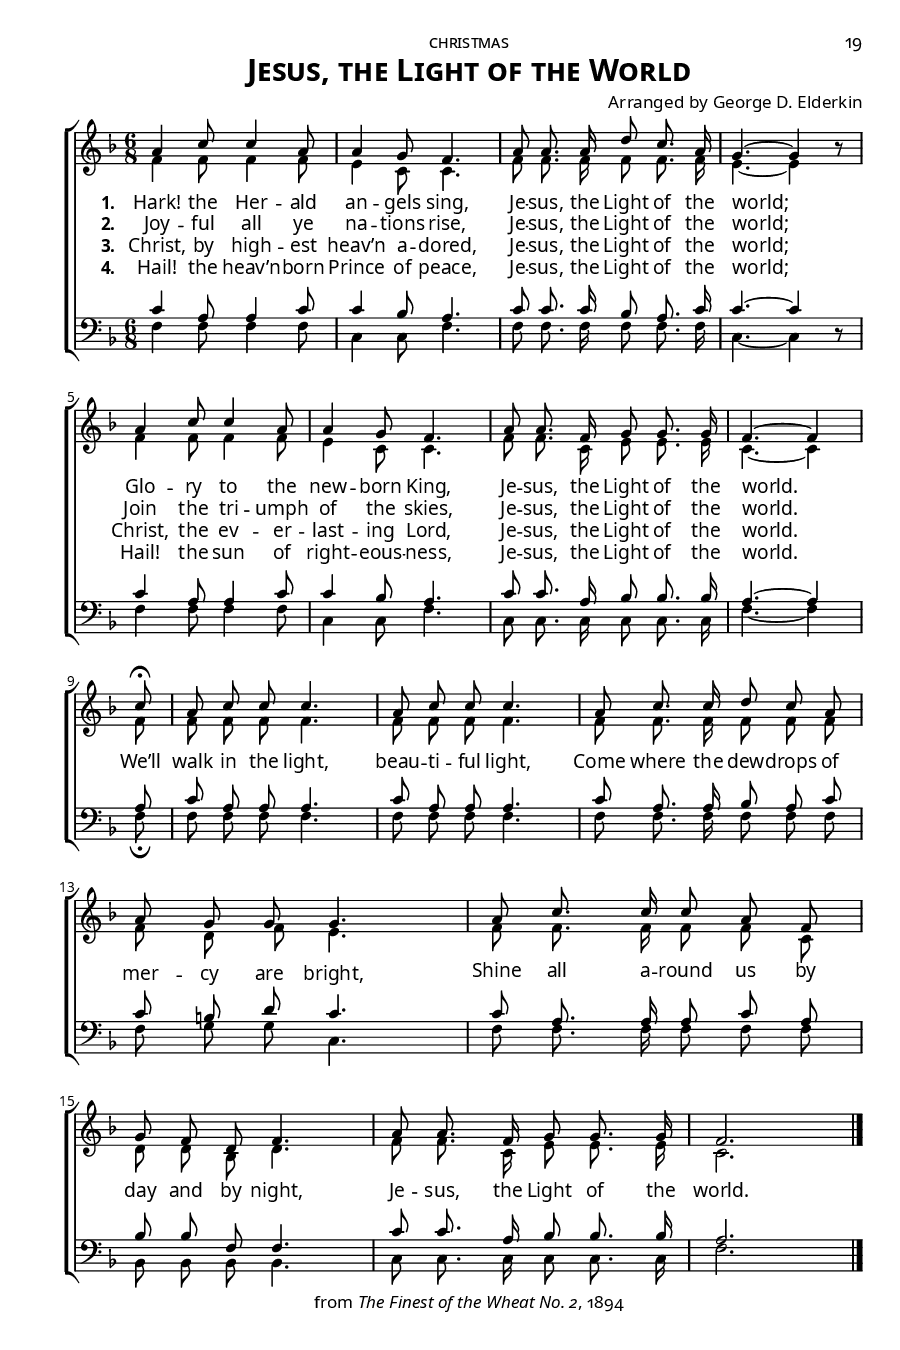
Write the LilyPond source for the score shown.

\version "2.14.2"
\include "util.ly"
\header {
  title = \markup{\override #'(font-name . "Garamond Premier Pro Semibold"){ \abs-fontsize #15 \smallCapsOldStyle"Jesus, the Light of the World"}}
  composer = \markup\oldStyleNum"Arranged by George D. Elderkin"
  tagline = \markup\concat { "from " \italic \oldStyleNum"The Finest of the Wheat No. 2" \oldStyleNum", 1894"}
}
\paper {
  %print-all-headers = ##f
  paper-height = 9\in
  paper-width = 6\in
  indent = 0\in
  %system-system-spacing = #'((basic-distance . 10) (padding . 0))
  %system-system-spacing =
  %  #'((basic-distance . 0)
  %     (minimum-distance . 0)
  %     (padding . -0.35)
  %     (stretchability . 100))
  ragged-last-bottom = ##f
  ragged-bottom = ##f
  two-sided = ##t
  inner-margin = 0.5\in
  outer-margin = 0.25\in
  top-margin = 0.25\in
  bottom-margin = 0.25\in
  first-page-number = #019
  print-first-page-number = ##t
  headerLine = \markup{\override #'(font-name . "Garamond Premier Pro") \smallCapsOldStyle"christmas"}
  oddHeaderMarkup = \markup\fill-line{
     \override #'(font-name . "Garamond Premier Pro")\abs-fontsize #8.5
     \combine 
        \fill-line{"" \on-the-fly #print-page-number-check-first
        \oldStylePageNum""
        }
        \fill-line{\headerLine}
  }
  evenHeaderMarkup = \markup {
     \override #'(font-name . "Garamond Premier Pro")\abs-fontsize #8.5
     \combine
        \on-the-fly #print-page-number-check-first
        \oldStylePageNum""
        \fill-line{\headerLine}
  }
}
#(set-global-staff-size 15) \paper{ #(define fonts (make-pango-font-tree "GoudyOlSt BT" "Garamond Premier Pro" "Garamond Premier Pro" (/ 15 20))) }
global = {
  \key f \major
  \time 6/8
  \autoBeamOff
}

sopMusic = \relative c'' {
  a4 c8 c4 a8 |
  a4 g8 f4. |
  a8 a8. a16 d8 c8. a16 |
  g4.~ g4 b8\rest |
  a4 c8 c4 a8 |
  a4 g8 f4. |
  
  a8 a8. f16 g8 g8. g16 |
  \partial 8*5 f4.~ f4 | \break
  \partial 8 c'8\fermata |
  a8 c c c4. |
  a8 c c c4. |
  a8 c8. c16
  
  d8 c a |
  a g g g4. |
  a8 c8. c16 c8 a f |
  g f d f4.
  a8 a8. f16 g8 g8. g16 |
  f2. \bar "|."
}
sopWords = \lyricmode {
  
}

altoMusic = \relative c' {
  f4 f8 f4 f8 |
  e4 c8 c4. |
  f8 f8. f16 f8 f8. f16 |
  e4.~ e4 s8 |
  f4 f8 f4 f8 |
  e4 c8 c4. |
  
  f8 f8. c16 e8 e8. e16 |
  c4.~ c4 |
  f8 |
  f8 f f f4. |
  f8 f f f4. |
  f8 f8. f16 
  
  f8 f f |
  f d f e4. |
  f8 f8. f16 f8 f c |
  d d bes d4. |
  
  f8 f8. c16 e8 e8. e16 |
  c2. \bar "|."
}
altoWords = \lyricmode {
  \set stanza = #"1. "
  Hark! the Her -- ald an -- gels sing,
  Je -- sus, the Light of the world;
  Glo -- ry to the new -- born King,
  Je -- sus, the Light of the world.
  
  \dropLyricsIV
  We’ll walk in the light,
  beau -- ti -- ful light,
  Come where the dew -- drops of mer -- cy are bright,
  \raiseLyrics
  Shine all a -- round us by day and by night,
  Je -- sus, the Light of the world.
}
altoWordsII = \lyricmode {
%\markup\italic
  \set stanza = #"2. "
  Joy -- ful all ye na -- tions rise,
  Je -- sus, the Light of the world;
  Join the tri -- umph of the skies,
  Je -- sus, the Light of the world.
}
altoWordsIII = \lyricmode {
  \set stanza = #"3. "
  Christ, by high -- est heav’n a -- dored,
  Je -- sus, the Light of the world;
  Christ, the ev -- er -- last -- ing Lord,
  Je -- sus, the Light of the world.
}
altoWordsIV = \lyricmode {
  \set stanza = #"4. "
  Hail! the heav’n -- born Prince of peace,
  Je -- sus, the Light of the world;
  Hail! the sun of right -- eous -- ness,
  Je -- sus, the Light of the world.
}
altoWordsV = \lyricmode {
  \set stanza = #"5. "
  \set ignoreMelismata = ##t
}
altoWordsVI = \lyricmode {
  \set stanza = #"6. "
  \set ignoreMelismata = ##t
}
tenorMusic = \relative c' {
  c4 a8 a4 c8 |
  c4 bes8 a4. |
  c8 c8. c16 bes8 a8. c16 |
  c4.~ c4 s8 |
  c4 a8 a4 c8 |
  c4 bes8 a4. |
  
  c8 c8. a16 bes8 bes8. bes16 |
  a4.~ a4 |
  a8 |
  c8 a a a4. |
  c8 a a a4. |
  c8 a8. a16 
  
  bes8 a c |
  c b d c4. |
  c8 a8. a16 a8 c a |
  bes bes f f4. |
  
  c'8 c8. a16 bes8 bes8. bes16 |
  a2. \bar "|."
}
tenorWords = \lyricmode {

}

bassMusic = \relative c {
  f4 f8 f4 f8 |
  c4 c8 f4. |
  f8 f8. f16 f8 f8. f16 |
  c4.~ c4 d8\rest |
  f4 f8 f4 f8 |
  c4 c8 f4. |
  
  c8 c8. c16 c8 c8. c16 |
  f4.~ f4 |
  f8\fermata |
  f8 f f f4. |
  f8 f f f4. |
  f8 f8. f16
  
  f8 f f |
  f g g c,4. |
  f8 f8. f16 f8 f f |
  bes, bes bes bes4. |
  
  c8 c8. c16 c8 c8. c16 |
  f2. \bar "|."
}
bassWords = \lyricmode {

}

pianoRH = \relative c' {
  
}
pianoLH = \relative c' {
  
}

\score {
  <<
   \new ChoirStaff <<
    \new Staff = women <<
      \new Voice = "sopranos" { \voiceOne << \global \sopMusic >> }
      \new Voice = "altos" { \voiceTwo << \global \altoMusic >> }
    >>
    \new Lyrics \with { alignAboveContext = #"women" \override VerticalAxisGroup #'nonstaff-relatedstaff-spacing = #'((basic-distance . 1))} \lyricsto "sopranos" \sopWords
    \new Lyrics = "altosVI"  \with { alignBelowContext = #"women" } \lyricsto "sopranos" \altoWordsVI
    \new Lyrics = "altosV"  \with { alignBelowContext = #"women" } \lyricsto "sopranos" \altoWordsV
    \new Lyrics = "altosIV"  \with { alignBelowContext = #"women" } \lyricsto "sopranos" \altoWordsIV
    \new Lyrics = "altosIII"  \with { alignBelowContext = #"women" } \lyricsto "sopranos" \altoWordsIII
    \new Lyrics = "altosII"  \with { alignBelowContext = #"women" } \lyricsto "sopranos" \altoWordsII
    \new Lyrics = "altos"  \with { alignBelowContext = #"women" } \lyricsto "sopranos" \altoWords
   \new Staff = men <<
      \clef bass
      \new Voice = "tenors" { \voiceOne << \global \tenorMusic >> }
      \new Voice = "basses" { \voiceTwo << \global \bassMusic >> }
    >>
    \new Lyrics \with { alignAboveContext = #"men" \override VerticalAxisGroup #'nonstaff-relatedstaff-spacing = #'((basic-distance . 1)) } \lyricsto "tenors" \tenorWords
    \new Lyrics \with { alignBelowContext = #"men" \override VerticalAxisGroup #'nonstaff-relatedstaff-spacing = #'((basic-distance . 1)) } \lyricsto "basses" \bassWords
  >>
%    \new PianoStaff << \new Staff { \new Voice { \pianoRH } } \new Staff { \clef "bass" \pianoLH } >>
  >>
  \layout {
    \context {
      \Score
      %\override SpacingSpanner #'base-shortest-duration = #(ly:make-moment 1 8)
      %\override SpacingSpanner #'common-shortest-duration = #(ly:make-moment 1 4)
    }
    \context {
      % Remove all empty staves
      % \Staff \RemoveEmptyStaves \override VerticalAxisGroup #'remove-first = ##t
    }
  }
  \midi {
    %\tempo 4 = 90
    \set Staff.midiInstrument = "flute"
  
    \context {
      \Voice
      \remove "Dynamic_performer"
    }
  }
}
